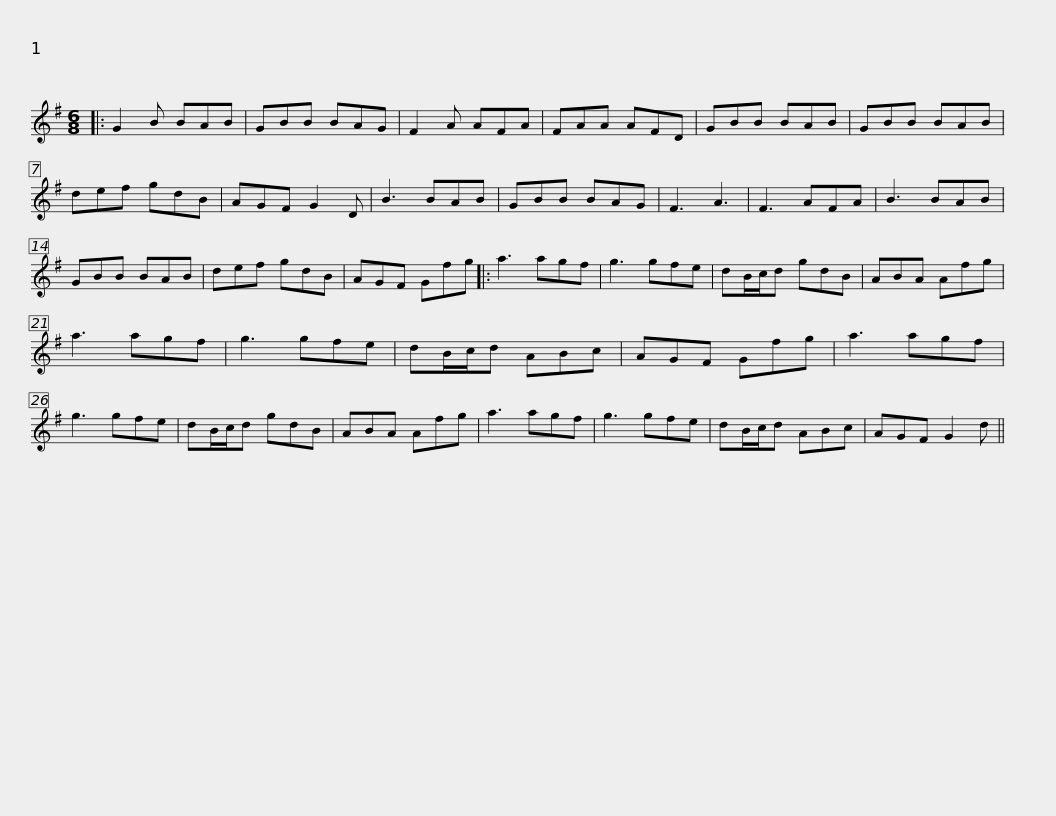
X:1
L:1/8
M:6/8
I:linebreak $
K:G
V:1 treble
V:1
|: G2 B BAB | GBB BAG | F2 A AFA | FAA AFD | GBB BAB | %5
 GBB BAB | def gdB |$ AGF G2 D | B3 BAB | GBB BAG | %10
 F3 A3 | F3 AFA | B3 BAB | GBB BAB | def gdB |$ %15
 AGF Gfg |: a3 agf | g3 gfe | dB/c/d gdB | ABA Afg | %20
 a3 agf | g3 gfe | dB/c/d ABc |$ AGF Gfg | a3 agf | %25
 g3 gfe | dB/c/d gdB | ABA Afg | a3 agf | g3 gfe | %30
 dB/c/d ABc |$ AGF G2 d || %32
